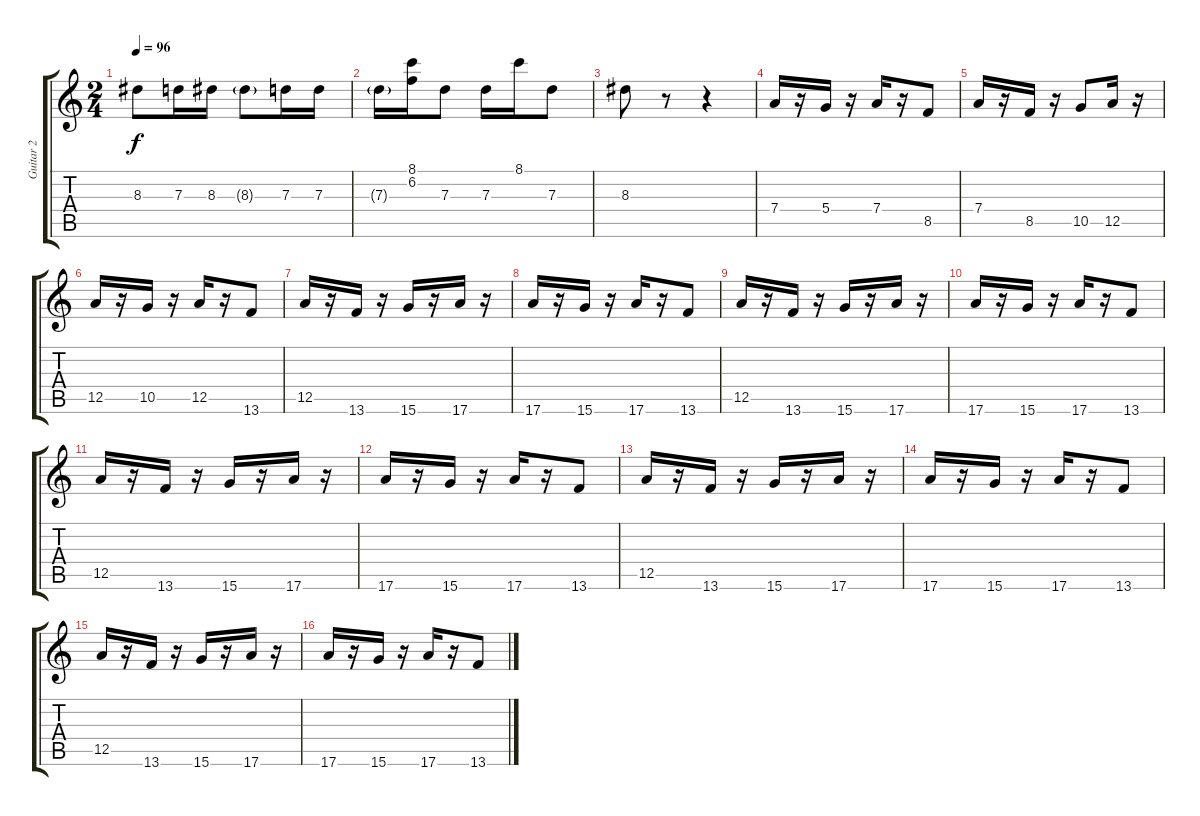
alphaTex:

\track ("Guitar 2" "Guitar 2") {instrument electricguitarclean}
\staff {score tabs}
\tuning (E4 B3 G3 D3 A2 E2) {hide}
\ts (2 4)
\tempo 96
\clef g2
\ks c
8.3.8{dy f} 7.3.16 8.3.16 8.3{g}.8 7.3.16 7.3.16 |
7.3{g}.16 (8.1 6.2).16 7.3.8 7.3.16 8.1.16 7.3.8 |
8.3.8 r.8 r.4 |
7.4.16 r.16 5.4.16 r.16 7.4.16 r.16 8.5.8 |
7.4.16 r.16 8.5.16 r.16 10.5.8 12.5.16 r.16 |
12.5.16 r.16 10.5.16 r.16 12.5.16 r.16 13.6.8 |
12.5.16 r.16 13.6.16 r.16 15.6.16 r.16 17.6.16 r.16 |
17.6.16 r.16 15.6.16 r.16 17.6.16 r.16 13.6.8 |
12.5.16 r.16 13.6.16 r.16 15.6.16 r.16 17.6.16 r.16 |
17.6.16 r.16 15.6.16 r.16 17.6.16 r.16 13.6.8 |
12.5.16 r.16 13.6.16 r.16 15.6.16 r.16 17.6.16 r.16 |
17.6.16 r.16 15.6.16 r.16 17.6.16 r.16 13.6.8 |
12.5.16 r.16 13.6.16 r.16 15.6.16 r.16 17.6.16 r.16 |
17.6.16 r.16 15.6.16 r.16 17.6.16 r.16 13.6.8 |
12.5.16 r.16 13.6.16 r.16 15.6.16 r.16 17.6.16 r.16 |
17.6.16 r.16 15.6.16 r.16 17.6.16 r.16 13.6.8
